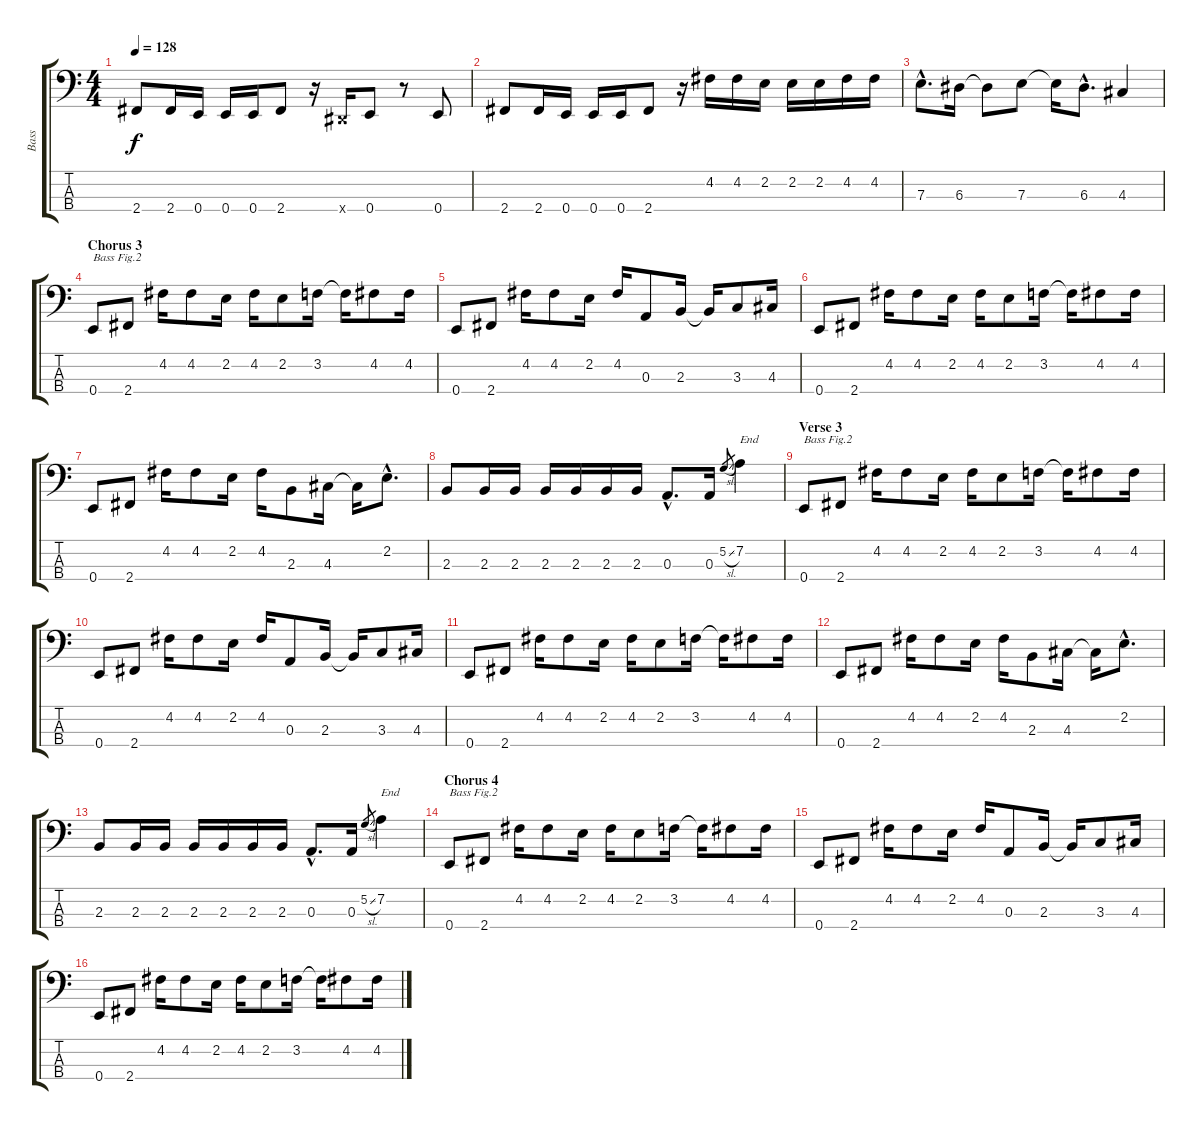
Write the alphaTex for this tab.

\track ("Bass" "Bass") {instrument electricbassfinger}
\staff {score tabs}
\tuning (G2 D2 A1 E1) {hide}
\ts (4 4)
\tempo 128
\clef f4
\ks c
2.4.8{dy f} 2.4.16 0.4.16 0.4.16 0.4.16 2.4.8 r.16 -1.4{x}.16 0.4.8 r.8 0.4.8 |
2.4.8 2.4.16 0.4.16 0.4.16 0.4.16 2.4.8 r.16 4.2.16 4.2.16 2.2.16 2.2.16 2.2.16 4.2.16 4.2.16 |
7.3{hac}.8{d} 6.3.16 6.3{t}.8 7.3.8 7.3{t}.16 6.3{hac}.8{d} 4.3.4 |
\section ("" "Chorus 3")
0.4.8{txt "Bass Fig.2"} 2.4.8 4.2.16 4.2.8 2.2.16 4.2.16 2.2.8 3.2.16 3.2{t}.16 4.2.8 4.2.16 |
0.4.8 2.4.8 4.2.16 4.2.8 2.2.16 4.2.16 0.3.8 2.3.16 2.3{t}.16 3.3.8 4.3.16 |
0.4.8 2.4.8 4.2.16 4.2.8 2.2.16 4.2.16 2.2.8 3.2.16 3.2{t}.16 4.2.8 4.2.16 |
0.4.8 2.4.8 4.2.16 4.2.8 2.2.16 4.2.16 2.3.8 4.3.16 4.3{t}.16 2.2{hac}.8{d} |
2.3.8 2.3.16 2.3.16 2.3.16 2.3.16 2.3.16 2.3.16 0.3{hac}.8{d} 0.3.16 5.2{sl}.8{gr} 7.2.4{txt "End"} |
\section ("" "Verse 3")
0.4.8{txt "Bass Fig.2"} 2.4.8 4.2.16 4.2.8 2.2.16 4.2.16 2.2.8 3.2.16 3.2{t}.16 4.2.8 4.2.16 |
0.4.8 2.4.8 4.2.16 4.2.8 2.2.16 4.2.16 0.3.8 2.3.16 2.3{t}.16 3.3.8 4.3.16 |
0.4.8 2.4.8 4.2.16 4.2.8 2.2.16 4.2.16 2.2.8 3.2.16 3.2{t}.16 4.2.8 4.2.16 |
0.4.8 2.4.8 4.2.16 4.2.8 2.2.16 4.2.16 2.3.8 4.3.16 4.3{t}.16 2.2{hac}.8{d} |
2.3.8 2.3.16 2.3.16 2.3.16 2.3.16 2.3.16 2.3.16 0.3{hac}.8{d} 0.3.16 5.2{sl}.8{gr} 7.2.4{txt "End"} |
\section ("" "Chorus 4")
0.4.8{txt "Bass Fig.2"} 2.4.8 4.2.16 4.2.8 2.2.16 4.2.16 2.2.8 3.2.16 3.2{t}.16 4.2.8 4.2.16 |
0.4.8 2.4.8 4.2.16 4.2.8 2.2.16 4.2.16 0.3.8 2.3.16 2.3{t}.16 3.3.8 4.3.16 |
0.4.8 2.4.8 4.2.16 4.2.8 2.2.16 4.2.16 2.2.8 3.2.16 3.2{t}.16 4.2.8 4.2.16
